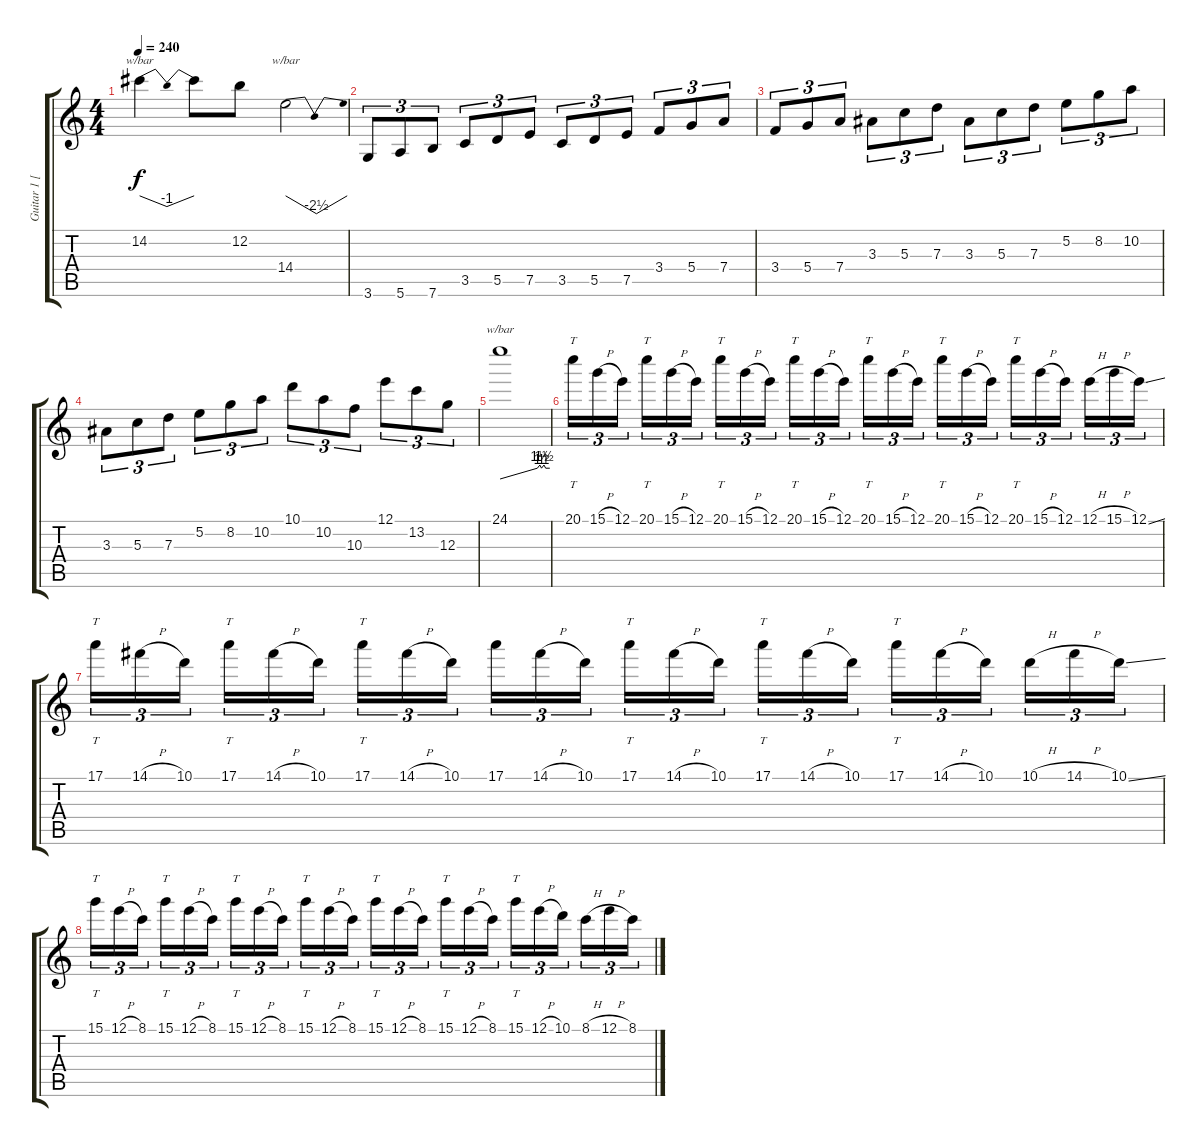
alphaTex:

\track ("Guitar 1 [Josh Christian]" "Guitar 1 [") {instrument overdrivenguitar}
\staff {score tabs}
\tuning (E4 B3 G3 D3 A2 E2) {hide}
\ts (4 4)
\tempo 240
\clef g2
\ks c
14.2.4{tbe (dip default 0 0 30 -4 60 0) dy f} 14.2{t}.8 12.2.8 14.4.2{tbe (dip default 0 0 30 -10 60 0)} |
3.6.8{tu (3 2)} 5.6.8{tu (3 2)} 7.6.8{tu (3 2)} 3.5.8{tu (3 2)} 5.5.8{tu (3 2)} 7.5.8{tu (3 2)} 3.5.8{tu (3 2)} 5.5.8{tu (3 2)} 7.5.8{tu (3 2)} 3.4.8{tu (3 2)} 5.4.8{tu (3 2)} 7.4.8{tu (3 2)} |
3.4.8{tu (3 2)} 5.4.8{tu (3 2)} 7.4.8{tu (3 2)} 3.3.8{tu (3 2)} 5.3.8{tu (3 2)} 7.3.8{tu (3 2)} 3.3.8{tu (3 2)} 5.3.8{tu (3 2)} 7.3.8{tu (3 2)} 5.2.8{tu (3 2)} 8.2.8{tu (3 2)} 10.2.8{tu (3 2)} |
3.3.8{tu (3 2)} 5.3.8{tu (3 2)} 7.3.8{tu (3 2)} 5.2.8{tu (3 2)} 8.2.8{tu (3 2)} 10.2.8{tu (3 2)} 10.1.8{tu (3 2)} 10.2.8{tu (3 2)} 10.3.8{tu (3 2)} 12.1.8{tu (3 2)} 13.2.8{tu (3 2)} 12.3.8{tu (3 2)} |
24.1.1{tbe (custom default 0 0 45 4 48 6 50 4 53 6 55 4 60 4)} |
20.1.16{tt tu (3 2)} 15.1{h}.16{tu (3 2)} 12.1.16{tu (3 2) beam splitsecondary} 20.1.16{tt tu (3 2)} 15.1{h}.16{tu (3 2)} 12.1.16{tu (3 2)} 20.1.16{tt tu (3 2)} 15.1{h}.16{tu (3 2)} 12.1.16{tu (3 2) beam splitsecondary} 20.1.16{tt tu (3 2)} 15.1{h}.16{tu (3 2)} 12.1.16{tu (3 2)} 20.1.16{tt tu (3 2)} 15.1{h}.16{tu (3 2)} 12.1.16{tu (3 2) beam splitsecondary} 20.1.16{tt tu (3 2)} 15.1{h}.16{tu (3 2)} 12.1.16{tu (3 2)} 20.1.16{tt tu (3 2)} 15.1{h}.16{tu (3 2)} 12.1.16{tu (3 2) beam splitsecondary} 12.1{h}.16{tu (3 2)} 15.1{h}.16{tu (3 2)} 12.1{ss}.16{tu (3 2)} |
17.1.16{tt tu (3 2)} 14.1{h}.16{tu (3 2)} 10.1.16{tu (3 2) beam splitsecondary} 17.1.16{tt tu (3 2)} 14.1{h}.16{tu (3 2)} 10.1.16{tu (3 2)} 17.1.16{tt tu (3 2)} 14.1{h}.16{tu (3 2)} 10.1.16{tu (3 2) beam splitsecondary} 17.1.16{tu (3 2)} 14.1{h}.16{tu (3 2)} 10.1.16{tu (3 2)} 17.1.16{tt tu (3 2)} 14.1{h}.16{tu (3 2)} 10.1.16{tu (3 2) beam splitsecondary} 17.1.16{tt tu (3 2)} 14.1{h}.16{tu (3 2)} 10.1.16{tu (3 2)} 17.1.16{tt tu (3 2)} 14.1{h}.16{tu (3 2)} 10.1.16{tu (3 2) beam splitsecondary} 10.1{h}.16{tu (3 2)} 14.1{h}.16{tu (3 2)} 10.1{ss}.16{tu (3 2)} |
15.1.16{tt tu (3 2)} 12.1{h}.16{tu (3 2)} 8.1.16{tu (3 2) beam splitsecondary} 15.1.16{tt tu (3 2)} 12.1{h}.16{tu (3 2)} 8.1.16{tu (3 2)} 15.1.16{tt tu (3 2)} 12.1{h}.16{tu (3 2)} 8.1.16{tu (3 2) beam splitsecondary} 15.1.16{tt tu (3 2)} 12.1{h}.16{tu (3 2)} 8.1.16{tu (3 2)} 15.1.16{tt tu (3 2)} 12.1{h}.16{tu (3 2)} 8.1.16{tu (3 2) beam splitsecondary} 15.1.16{tt tu (3 2)} 12.1{h}.16{tu (3 2)} 8.1.16{tu (3 2)} 15.1.16{tt tu (3 2)} 12.1{h}.16{tu (3 2)} 10.1.16{tu (3 2) beam splitsecondary} 8.1{h}.16{tu (3 2)} 12.1{h}.16{tu (3 2)} 8.1{ss}.16{tu (3 2)}
